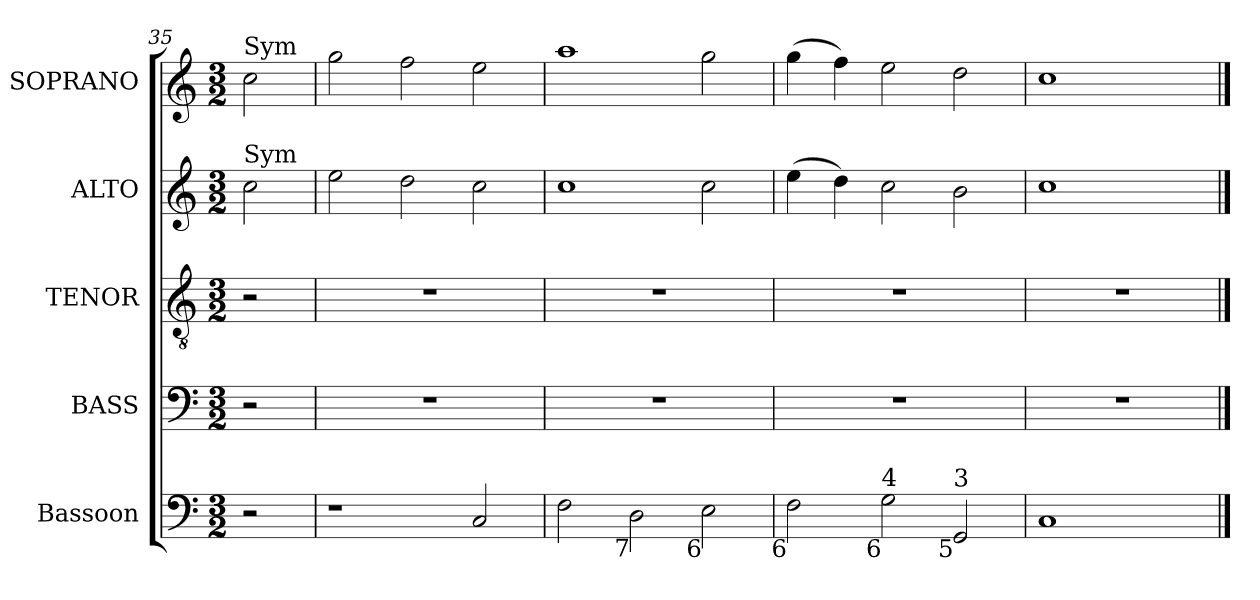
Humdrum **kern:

**kern	**kern	**kern	**kern	**kern
*part5	*part4	*part3	*part2	*part1
*staff5	*staff4	*staff3	*staff2	*staff1
*I"Bassoon	*I"BASS	*I"TENOR	*I"ALTO	*I"SOPRANO
*I'Bsn.	*I'B.	*I'T.	*I'A.	*I'S.
*clefF4	*clefF4	*clefGv2	*clefG2	*clefG2
*	*	*ITrd7c12	*	*
*k[]	*k[]	*k[]	*k[]	*k[]
*C:	*C:	*C:	*C:	*C:
*M3/2	*M3/2	*M3/2	*M3/2	*M3/2
=35	=35	=35	=35	=35
!	!	!	!	!LO:TX:a:t=Sym
!	!	!	!LO:TX:a:t=Sym	!
2r	2r	2r	2cci\	2cci\
=36	=36	=36	=36	=36
!	!LO:N:vis=1	!LO:N:vis=1	!	!
1r	1.r	1.r	2eei\	2ggi\
.	.	.	2ddi\	2ffi\
2Ci/	.	.	2cci\	2eei\
=37	=37	=37	=37	=37
!	!LO:N:vis=1	!LO:N:vis=1	!	!
2Fi\	1.r	1.r	1cci	1aai
!LO:TX:b:rj:t=7	!	!	!	!
2Di\	.	.	.	.
!LO:TX:b:rj:t=6	!	!	!	!
2Ei\	.	.	2cci\	2ggi\
=38	=38	=38	=38	=38
!LO:TX:b:rj:t=6	!	!	!	!
!	!LO:N:vis=1	!LO:N:vis=1	!	!
2Fi\	1.r	1.r	(4eei\	(4ggi\
.	.	.	4ddi\)	4ffi\)
!LO:TX:b:rj:t=6	!	!	!	!
!LO:TX:t=4	!	!	!	!
2Gi\	.	.	2cci\	2eei\
!LO:TX:b:rj:t=5	!	!	!	!
!LO:TX:t=3	!	!	!	!
2GGi/	.	.	2bi\	2ddi\
=39	=39	=39	=39	=39
1Ci	1.r	1.r	1cci	1cci
2ryy	.	.	2ryy	2ryy
==	==	==	==	==
*-	*-	*-	*-	*-
